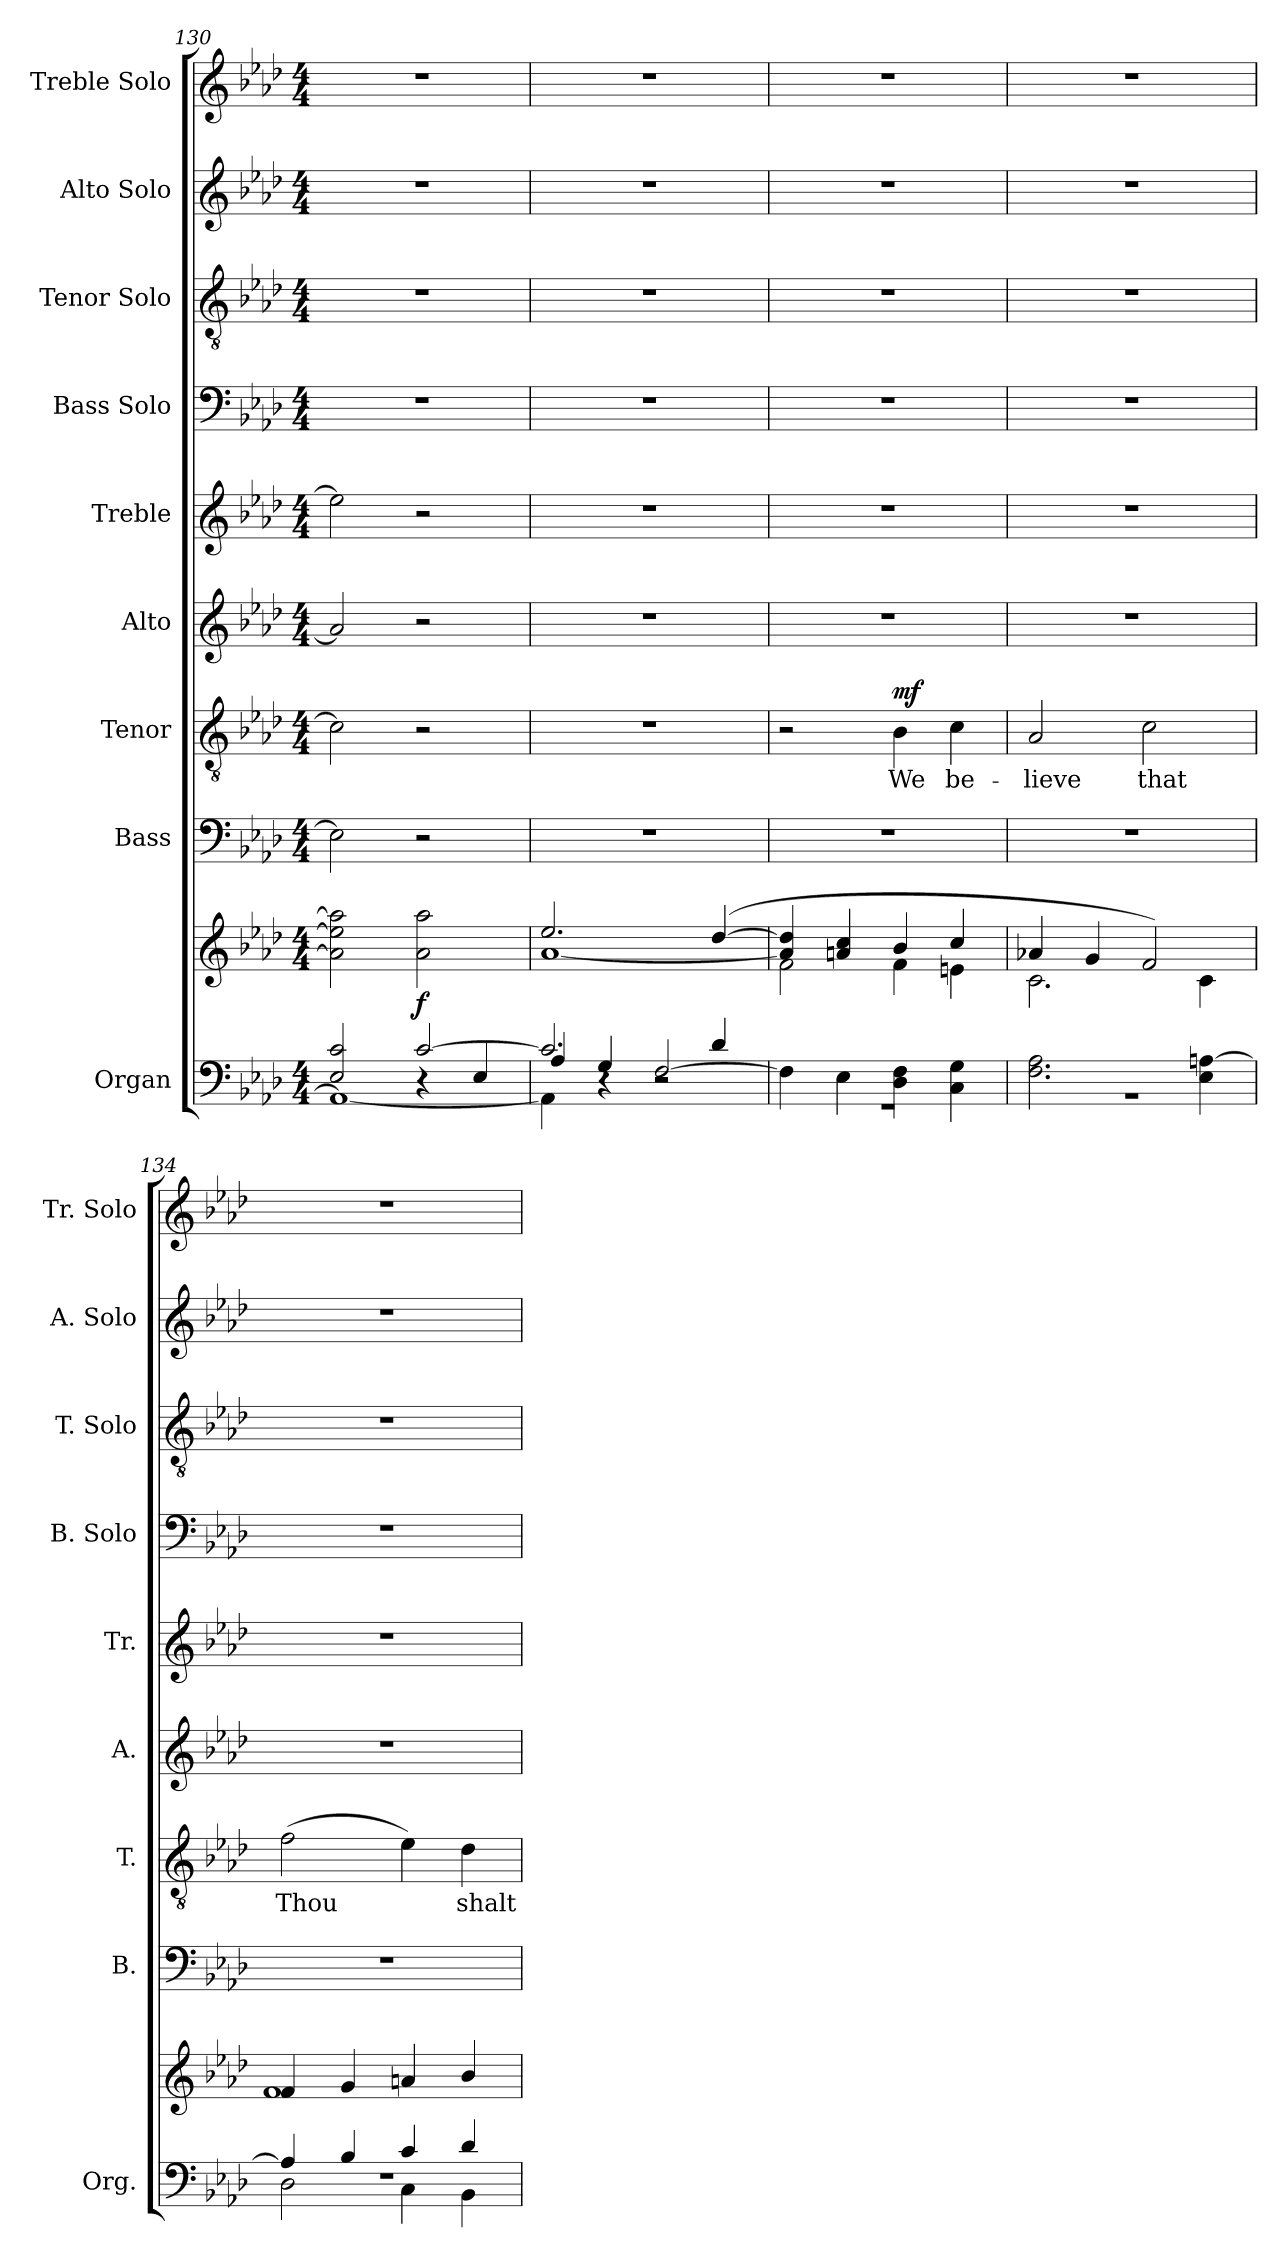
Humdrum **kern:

**kern	**kern	**dynam	**kern	**kern	**text	**dynam	**kern	**kern	**kern	**kern	**kern	**kern
*part9	*part9	*part9	*part8	*part7	*part7	*part7	*part6	*part5	*part4	*part3	*part2	*part1
*staff10	*staff9	*staff9/10	*staff8	*staff7	*staff7	*staff7	*staff6	*staff5	*staff4	*staff3	*staff2	*staff1
*I"Organ	*	*	*I"Bass	*I"Tenor	*	*	*I"Alto	*I"Treble	*I"Bass Solo	*I"Tenor Solo	*I"Alto Solo	*I"Treble Solo
*I'Org.	*	*	*I'B.	*I'T.	*	*	*I'A.	*I'Tr.	*I'B. Solo	*I'T. Solo	*I'A. Solo	*I'Tr. Solo
*clefF4	*clefG2	*	*clefF4	*clefGv2	*	*	*clefG2	*clefG2	*clefF4	*clefGv2	*clefG2	*clefG2
*	*	*	*	*ITrd7c12	*	*	*	*	*	*ITrd7c12	*	*
*k[b-e-a-d-]	*k[b-e-a-d-]	*	*k[b-e-a-d-]	*k[b-e-a-d-]	*	*	*k[b-e-a-d-]	*k[b-e-a-d-]	*k[b-e-a-d-]	*k[b-e-a-d-]	*k[b-e-a-d-]	*k[b-e-a-d-]
*A-:	*A-:	*	*A-:	*A-:	*	*	*A-:	*A-:	*A-:	*A-:	*A-:	*A-:
*M4/4	*M4/4	*	*M4/4	*M4/4	*	*	*M4/4	*M4/4	*M4/4	*M4/4	*M4/4	*M4/4
=130	=130	=130	=130	=130	=130	=130	=130	=130	=130	=130	=130	=130
*^	*	*	*	*	*	*	*	*	*	*	*	*^
*	*^	*	*	*	*	*	*	*	*	*	*	*	*	*
2E-i/ 2ci	1AA-i_	2ryy	2a-i\] 2ee-i] 2aa-i]	.	2E-i\]	2Ci\]	.	.	2a-i/]	2ee-i\]	1r	1r	1r	1r	2ryy
[2ci/	.	4r	2a-i\ 2aa-i	f	2r	2r	.	.	2r	2r	.	.	.	.	2ryy
.	.	4E-i/	.	.	.	.	.	.	.	.	.	.	.	.	.
*	*	*	*	*	*	*	*	*	*	*	*	*	*	*v	*v
=131	=131	=131	=131	=131	=131	=131	=131	=131	=131	=131	=131	=131	=131	=131
*	*	*	*^	*	*	*	*	*	*	*	*	*	*	*
2.ci/]	4AA-i\]	4A-i/	2.ee-i/	[1a-i	.	1r	1r	.	.	1r	1r	1r	1r	1r	1r
.	4r	4Gi/	.	.	.	.	.	.	.	.	.	.	.	.	.
.	2r	[2Fi/	.	.	.	.	.	.	.	.	.	.	.	.	.
4d-i/	.	.	([4dd-i/	.	.	.	.	.	.	.	.	.	.	.	.
*	*v	*v	*	*	*	*	*	*	*	*	*	*	*	*	*
=132	=132	=132	=132	=132	=132	=132	=132	=132	=132	=132	=132	=132	=132	=132
4Fi\]	1r	4a-i/] 4dd-i]	2fi\	.	1r	2r	.	.	1r	1r	1r	1r	1r	1r
4E-i\	.	4ani/ 4cci	.	.	.	.	.	.	.	.	.	.	.	.
!	!	!	!	!	!	!	!LO:LY:b:color=#000000	!	!	!	!	!	!	!
4D-i\ 4Fi	.	4b-i/	4fi\	.	.	4BB-i\	We	mf	.	.	.	.	.	.
!	!	!	!	!	!	!	!LO:LY:b:color=#000000	!	!	!	!	!	!	!
4Ci\ 4Gi	.	4cci/	4eni\	.	.	4Ci\	be-	.	.	.	.	.	.	.
=133	=133	=133	=133	=133	=133	=133	=133	=133	=133	=133	=133	=133	=133	=133
!	!	!	!	!	!	!	!LO:LY:b:color=#000000	!	!	!	!	!	!	!
2.Fi\ 2.A-i	1r	4a-Xi/	2.ci\	.	1r	2AA-i/	-lieve	.	1r	1r	1r	1r	1r	1r
.	.	4gi/	.	.	.	.	.	.	.	.	.	.	.	.
!	!	!	!	!	!	!	!LO:LY:b:color=#000000	!	!	!	!	!	!	!
.	.	2fi/)	.	.	.	2Ci\	that	.	.	.	.	.	.	.
4E-i\ [4Ani	.	.	4ci\	.	.	.	.	.	.	.	.	.	.	.
!!LO:PB:g=z
=134	=134	=134	=134	=134	=134	=134	=134	=134	=134	=134	=134	=134	=134	=134
*	*^	*	*	*	*	*	*	*	*	*	*	*	*	*
!	!	!	!	!	!	!	!	!LO:LY:b:color=#000000	!	!	!	!	!	!	!
4Ai/]	2D-i\	1r	4fi/	1fi	.	1r	(2Fi\	Thou	.	1r	1r	1r	1r	1r	1r
4B-i/	.	.	4gi/	.	.	.	.	.	.	.	.	.	.	.	.
4ci/	4Ci\	.	4ani/	.	.	.	4E-i\)	.	.	.	.	.	.	.	.
!	!	!	!	!	!	!	!	!LO:LY:b:color=#000000	!	!	!	!	!	!	!
4d-i/	4BB-i\	.	4b-i/	.	.	.	4D-i\	shalt	.	.	.	.	.	.	.
*v	*v	*v	*	*	*	*	*	*	*	*	*	*	*	*	*
*	*v	*v	*	*	*	*	*	*	*	*	*	*	*
=	=	=	=	=	=	=	=	=	=	=	=	=
*-	*-	*-	*-	*-	*-	*-	*-	*-	*-	*-	*-	*-
